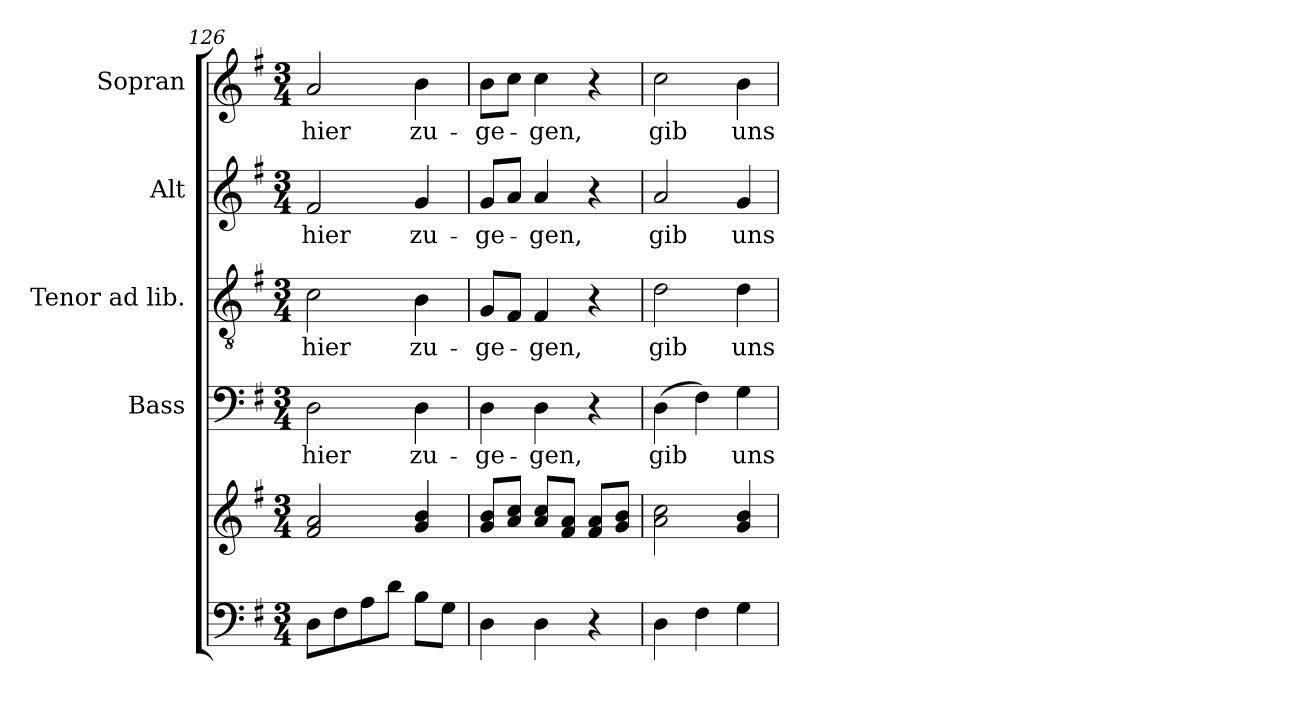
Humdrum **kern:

**kern	**kern	**kern	**text	**kern	**text	**kern	**text	**kern	**text
*part5	*part5	*part4	*part4	*part3	*part3	*part2	*part2	*part1	*part1
*staff6	*staff5	*staff4	*staff4	*staff3	*staff3	*staff2	*staff2	*staff1	*staff1
*	*	*I"Bass	*	*I"Tenor ad lib.	*	*I"Alt	*	*I"Sopran	*
*	*	*I'B.	*	*I'T.	*	*I'A.	*	*I'S.	*
*clefF4	*clefG2	*clefF4	*	*clefGv2	*	*clefG2	*	*clefG2	*
*k[f#]	*k[f#]	*k[f#]	*	*k[f#]	*	*k[f#]	*	*k[f#]	*
*G:	*G:	*G:	*	*G:	*	*G:	*	*G:	*
*M3/4	*M3/4	*M3/4	*	*M3/4	*	*M3/4	*	*M3/4	*
=126	=126	=126	=126	=126	=126	=126	=126	=126	=126
!	!	!	!LO:LY:b	!	!LO:LY:b	!	!LO:LY:b	!	!LO:LY:b
8D\L	2f#/ 2a/	2D\	hier	2c\	hier	2f#/	hier	2a/	hier
8F#\	.	.	.	.	.	.	.	.	.
8A\	.	.	.	.	.	.	.	.	.
8d\J	.	.	.	.	.	.	.	.	.
!	!	!	!LO:LY:b	!	!LO:LY:b	!	!LO:LY:b	!	!LO:LY:b
8B\L	4g/ 4b/	4D\	zu-	4B\	zu-	4g/	zu-	4b\	zu-
8G\J	.	.	.	.	.	.	.	.	.
=127	=127	=127	=127	=127	=127	=127	=127	=127	=127
!	!	!	!LO:LY:b	!	!LO:LY:b	!	!LO:LY:b	!	!LO:LY:b
4D\	8g/ 8b/L	4D\	-ge-	8G/L	-ge-	8g/L	-ge-	8b\L	-ge-
.	8a/ 8cc/J	.	.	8F#/J	.	8a/J	.	8cc\J	.
!	!	!	!LO:LY:b	!	!LO:LY:b	!	!LO:LY:b	!	!LO:LY:b
4D\	8a/ 8cc/L	4D\	-gen,	4F#/	-gen,	4a/	-gen,	4cc\	-gen,
.	8f#/ 8a/J	.	.	.	.	.	.	.	.
4r	8f#/ 8a/L	4r	.	4r	.	4r	.	4r	.
.	8g/ 8b/J	.	.	.	.	.	.	.	.
=128	=128	=128	=128	=128	=128	=128	=128	=128	=128
!	!	!	!LO:LY:b	!	!LO:LY:b	!	!LO:LY:b	!	!LO:LY:b
4D\	2a\ 2cc\	(>4D\	gib	2d\	gib	2a/	gib	2cc\	gib
4F#\	.	4F#\)	.	.	.	.	.	.	.
!	!	!	!LO:LY:b	!	!LO:LY:b	!	!LO:LY:b	!	!LO:LY:b
4G\	4g/ 4b/	4G\	uns	4d\	uns	4g/	uns	4b\	uns
=	=	=	=	=	=	=	=	=	=
*-	*-	*-	*-	*-	*-	*-	*-	*-	*-
